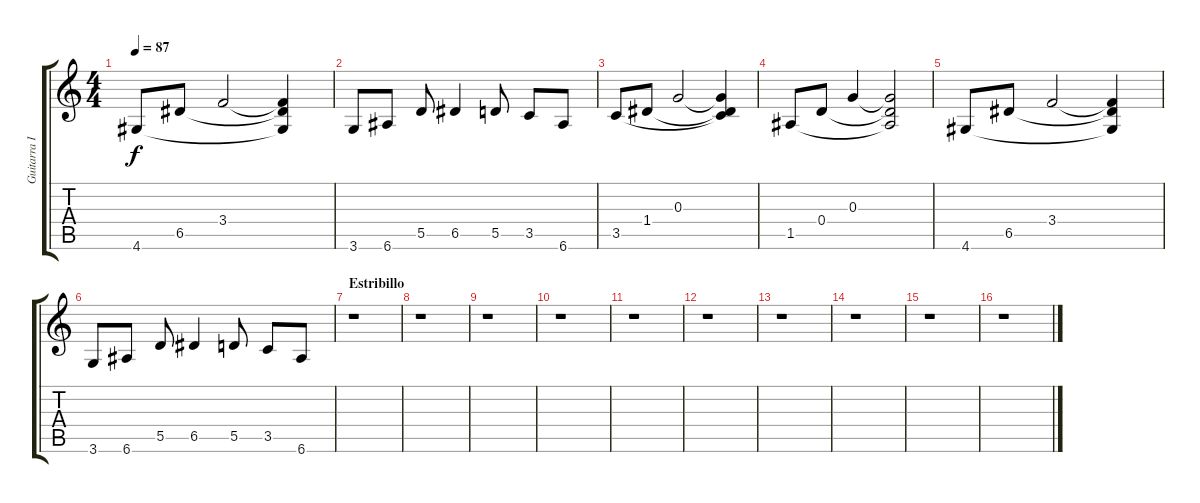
\track ("Guitarra I" "Guitarra I") {instrument electricguitarclean}
\staff {score tabs}
\tuning (E4 B3 G3 D3 A2 E2) {hide}
\ts (4 4)
\tempo 87
\clef g2
\ks c
4.6.8{dy f} 6.5.8 3.4.2 (3.4{t} 6.5{t} 4.6{t}).4 |
3.6.8{volume 11} 6.6.8 5.5.8 6.5.4 5.5.8 3.5.8 6.6.8 |
3.5.8 1.4.8 0.3.2 (0.3{t} 1.4{t} 3.5{t}).4 |
1.5.8 0.4.8 0.3.4 (0.3{t} 0.4{t} 1.5{t}).2 |
4.6.8 6.5.8 3.4.2 (3.4{t} 6.5{t} 4.6{t}).4 |
3.6.8 6.6.8 5.5.8 6.5.4 5.5.8 3.5.8 6.6.8 |
\section ("" "Estribillo")
r.1 |
r.1 |
r.1 |
r.1 |
r.1 |
r.1 |
r.1 |
r.1 |
r.1 |
r.1
